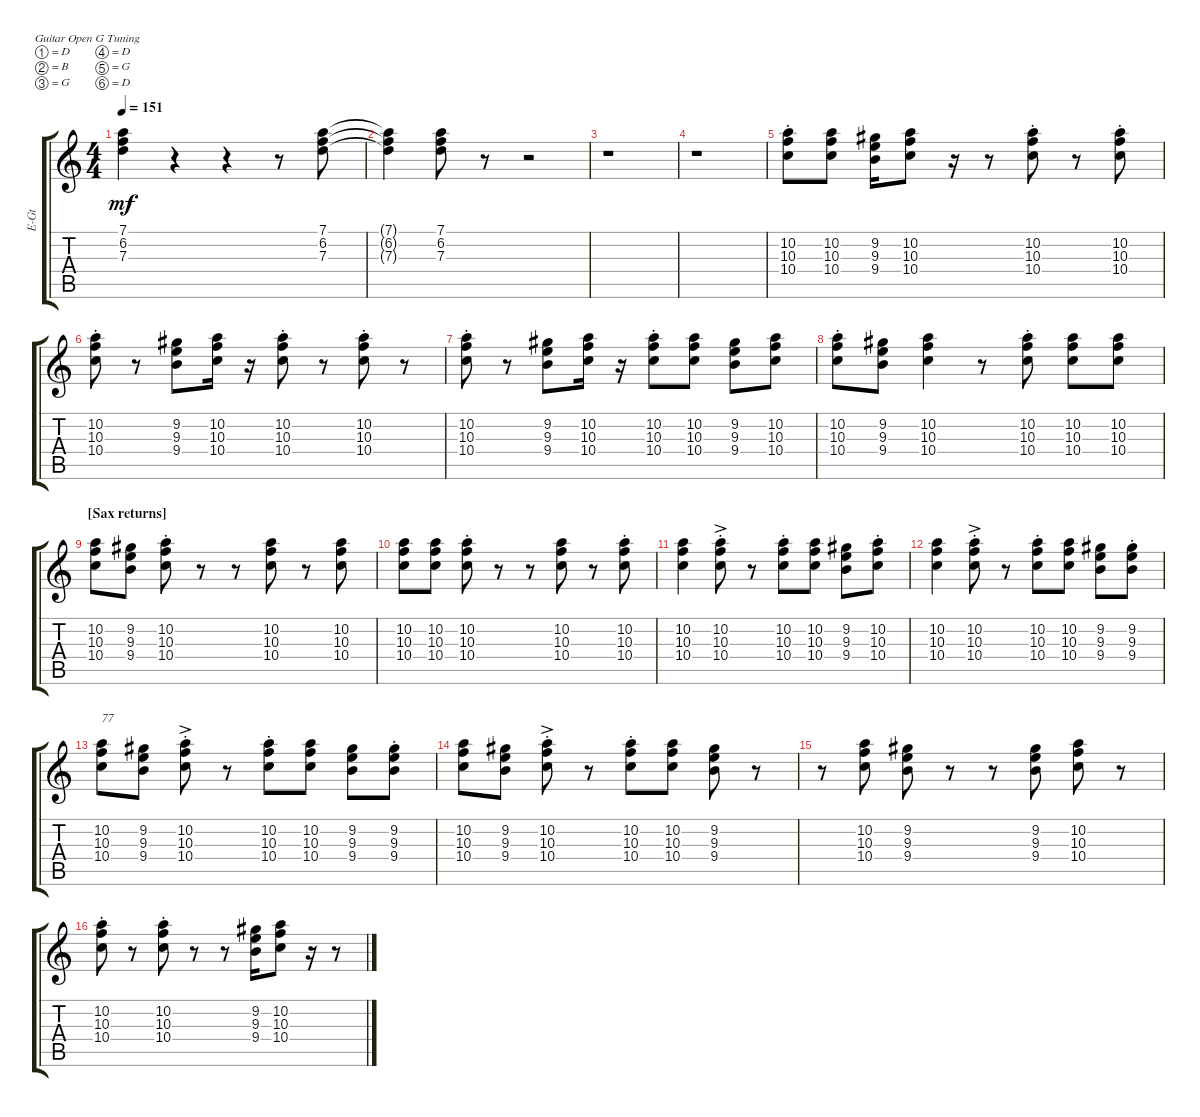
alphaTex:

\bracketExtendMode groupsimilarinstruments
\track ("Electric Guitar-Keith" "E-Gt") {instrument overdrivenguitar}
\staff {score tabs}
\tuning (D4 B3 G3 D3 G2 D2)
\ts (4 4)
\tempo 151
\clef g2
\ks aminor
(7.3{t} 6.2{t} 7.1{t}).4{dy mf beam Down} r.4{beam Down} r.4{beam Down} r.8{beam Down} (7.3 6.2 7.1).8{beam Down} |
(7.3{t} 6.2{t} 7.1{t}).4{beam Down} (7.3 6.2 7.1).8{beam Down} r.8{beam Down} r.2{beam Down} |
r.1{beam Down} |
r.1{beam Down} |
(10.4{st} 10.3{st} 10.2{st}).8{beam Down} (10.4 10.3 10.2).8{beam Down} (9.4 9.3 9.2{acc #}).16{beam Down} (10.4 10.3 10.2).8{beam Down} r.16{beam Down} r.8{beam Down} (10.4{st} 10.3{st} 10.2{st}).8{beam Down} r.8{beam Down} (10.4{st} 10.3{st} 10.2{st}).8{beam Down} |
(10.4{st} 10.3{st} 10.2{st}).8{beam Down} r.8{beam Down} (9.4 9.3 9.2{acc #}).8{beam Down} (10.4 10.3 10.2).16{beam Down} r.16{beam Down} (10.4{st} 10.3{st} 10.2{st}).8{beam Down} r.8{beam Down} (10.4{st} 10.3{st} 10.2{st}).8{beam Down} r.8{beam Down} |
(10.4{st} 10.3{st} 10.2{st}).8{beam Down} r.8{beam Down} (9.4 9.3 9.2{acc #}).8{beam Down} (10.4 10.3 10.2).16{beam Down} r.16{beam Down} (10.4{st} 10.3{st} 10.2{st}).8{beam Down} (10.4 10.3 10.2).8{beam Down} (9.4 9.3 9.2{acc #}).8{beam Down} (10.4 10.3 10.2).8{beam Down} |
(10.4{st} 10.3{st} 10.2{st}).8{beam Down} (9.4 9.3 9.2{acc #}).8{beam Down} (10.4 10.3 10.2).4{beam Down} r.8{beam Down} (10.4{st} 10.3{st} 10.2{st}).8{beam Down} (10.4 10.3 10.2).8{beam Down} (10.4 10.3 10.2).8{beam Down} |
\section ("" "[Sax returns]")
(10.4 10.3 10.2).8{beam Down} (9.4 9.3 9.2{acc #}).8{beam Down} (10.4{st} 10.3{st} 10.2{st}).8{beam Down} r.8{beam Down} r.8{beam Down} (10.4 10.3 10.2).8{beam Down} r.8{beam Down} (10.4 10.3 10.2).8{beam Down} |
(10.4 10.3 10.2).8{beam Down} (10.4 10.3 10.2).8{beam Down} (10.4{st} 10.3{st} 10.2{st}).8{beam Down} r.8{beam Down} r.8{beam Down} (10.4 10.3 10.2).8{beam Down} r.8{beam Down} (10.4{st} 10.3{st} 10.2{st}).8{beam Down} |
(10.4 10.3 10.2).4{beam Down} (10.4{ac st} 10.3{ac st} 10.2{ac st}).8{beam Down} r.8{beam Down} (10.4{st} 10.3{st} 10.2{st}).8{beam Down} (10.4 10.3 10.2).8{beam Down} (9.4 9.3 9.2{acc #}).8{beam Down} (10.4{st} 10.3{st} 10.2{st}).8{beam Down} |
(10.4 10.3 10.2).4{beam Down} (10.4{ac st} 10.3{ac st} 10.2{ac st}).8{beam Down} r.8{beam Down} (10.4{st} 10.3{st} 10.2{st}).8{beam Down} (10.4 10.3 10.2).8{beam Down} (9.4 9.3 9.2{acc #}).8{beam Down} (9.4{st} 9.3{st} 9.2{st acc #}).8{beam Down} |
(10.4 10.3 10.2).8{txt "77" beam Down} (9.4 9.3 9.2{acc #}).8{beam Down} (10.4{ac st} 10.3{ac st} 10.2{ac st}).8{beam Down} r.8{beam Down} (10.4{st} 10.3{st} 10.2{st}).8{beam Down} (10.4 10.3 10.2).8{beam Down} (9.4 9.3 9.2{acc #}).8{beam Down} (9.4{st} 9.3{st} 9.2{st acc #}).8{beam Down} |
(10.4 10.3 10.2).8{beam Down} (9.4 9.3 9.2{acc #}).8{beam Down} (10.4{ac st} 10.3{ac st} 10.2{ac st}).8{beam Down} r.8{beam Down} (10.4{st} 10.3{st} 10.2{st}).8{beam Down} (10.4 10.3 10.2).8{beam Down} (9.4 9.3 9.2{acc #}).8{beam Down} r.8{beam Down} |
r.8{beam Down} (10.4 10.3 10.2).8{beam Down} (9.4 9.3 9.2{acc #}).8{beam Down} r.8{beam Down} r.8{beam Down} (9.4 9.3 9.2{acc #}).8{beam Down} (10.4 10.3 10.2).8{beam Down} r.8{beam Down} |
(10.4{st} 10.3{st} 10.2{st}).8{beam Down} r.8{beam Down} (10.4{st} 10.3{st} 10.2{st}).8{beam Down} r.8{beam Down} r.8{beam Down} (9.4 9.3 9.2{acc #}).16{beam Down} (10.4 10.3 10.2).8{beam Down} r.16{beam Down} r.8{beam Down}
